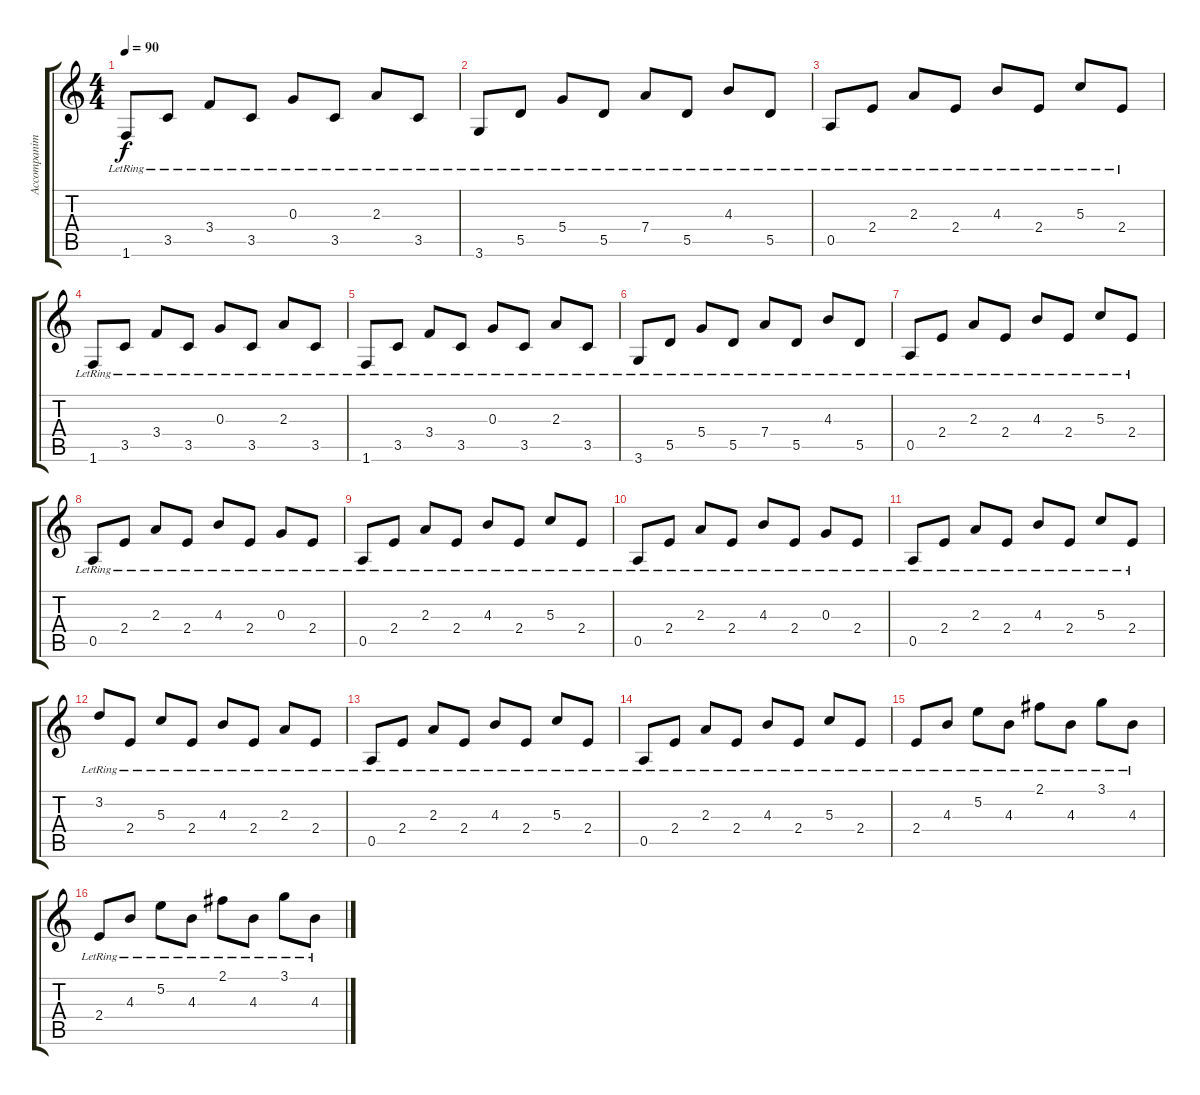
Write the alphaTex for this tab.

\track ("Accompaniment 1" "Accompanim") {instrument acousticguitarnylon}
\staff {score tabs}
\tuning (E4 B3 G3 D3 A2 E2) {hide}
\ts (4 4)
\tempo 90
\clef g2
\ks c
1.6{lr}.8{dy f} 3.5{lr}.8 3.4{lr}.8 3.5{lr}.8 0.3{lr}.8 3.5{lr}.8 2.3{lr}.8 3.5{lr}.8 |
3.6{lr}.8 5.5{lr}.8 5.4{lr}.8 5.5{lr}.8 7.4{lr}.8 5.5{lr}.8 4.3{lr}.8 5.5{lr}.8 |
0.5{lr}.8 2.4{lr}.8 2.3{lr}.8 2.4{lr}.8 4.3{lr}.8 2.4{lr}.8 5.3{lr}.8 2.4{lr}.8 |
1.6{lr}.8 3.5{lr}.8 3.4{lr}.8 3.5{lr}.8 0.3{lr}.8 3.5{lr}.8 2.3{lr}.8 3.5{lr}.8 |
1.6{lr}.8 3.5{lr}.8 3.4{lr}.8 3.5{lr}.8 0.3{lr}.8 3.5{lr}.8 2.3{lr}.8 3.5{lr}.8 |
3.6{lr}.8 5.5{lr}.8 5.4{lr}.8 5.5{lr}.8 7.4{lr}.8 5.5{lr}.8 4.3{lr}.8 5.5{lr}.8 |
0.5{lr}.8 2.4{lr}.8 2.3{lr}.8 2.4{lr}.8 4.3{lr}.8 2.4{lr}.8 5.3{lr}.8 2.4{lr}.8 |
0.5{lr}.8 2.4{lr}.8 2.3{lr}.8 2.4{lr}.8 4.3{lr}.8 2.4{lr}.8 0.3{lr}.8 2.4{lr}.8 |
0.5{lr}.8 2.4{lr}.8 2.3{lr}.8 2.4{lr}.8 4.3{lr}.8 2.4{lr}.8 5.3{lr}.8 2.4{lr}.8 |
0.5{lr}.8 2.4{lr}.8 2.3{lr}.8 2.4{lr}.8 4.3{lr}.8 2.4{lr}.8 0.3{lr}.8 2.4{lr}.8 |
0.5{lr}.8 2.4{lr}.8 2.3{lr}.8 2.4{lr}.8 4.3{lr}.8 2.4{lr}.8 5.3{lr}.8 2.4{lr}.8 |
3.2{lr}.8 2.4{lr}.8 5.3{lr}.8 2.4{lr}.8 4.3{lr}.8 2.4{lr}.8 2.3{lr}.8 2.4{lr}.8 |
0.5{lr}.8 2.4{lr}.8 2.3{lr}.8 2.4{lr}.8 4.3{lr}.8 2.4{lr}.8 5.3{lr}.8 2.4{lr}.8 |
0.5{lr}.8 2.4{lr}.8 2.3{lr}.8 2.4{lr}.8 4.3{lr}.8 2.4{lr}.8 5.3{lr}.8 2.4{lr}.8 |
2.4{lr}.8 4.3{lr}.8 5.2{lr}.8 4.3{lr}.8 2.1{lr}.8 4.3{lr}.8 3.1{lr}.8 4.3{lr}.8 |
2.4{lr}.8 4.3{lr}.8 5.2{lr}.8 4.3{lr}.8 2.1{lr}.8 4.3{lr}.8 3.1{lr}.8 4.3{lr}.8
